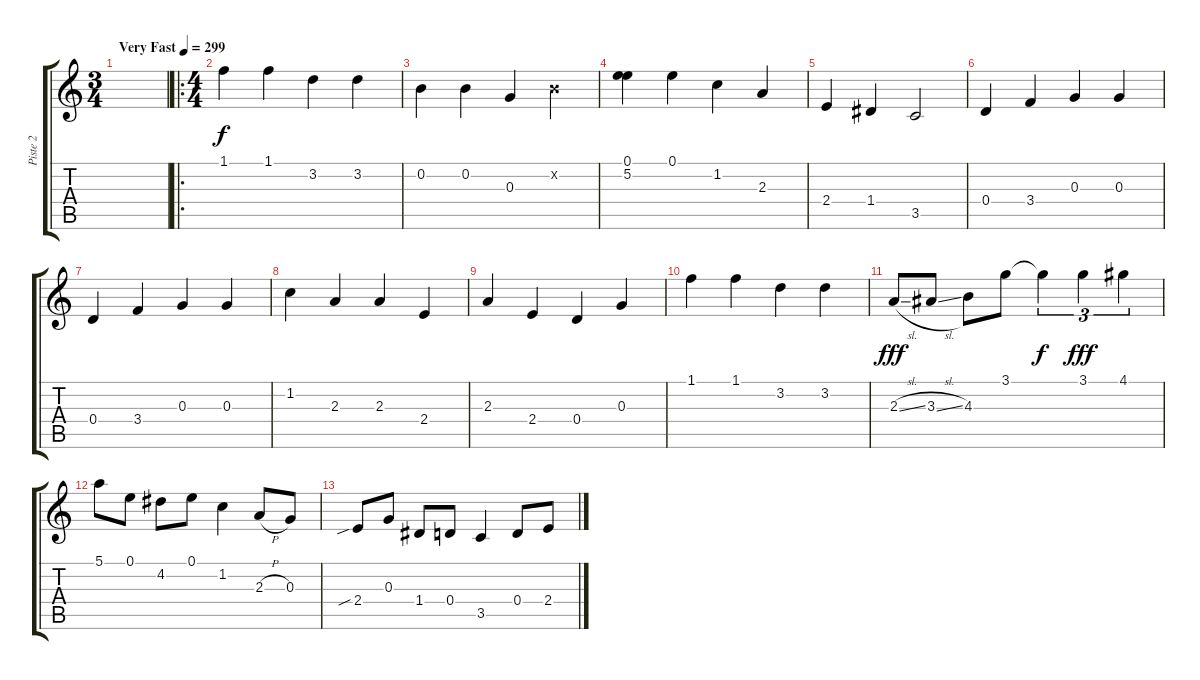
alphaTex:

\track ("Piste 2" "Piste 2") {instrument acousticguitarsteel}
\staff {score tabs}
\tuning (E4 B3 G3 D3 A2 E2) {hide}
\ts (3 4)
\tempo (299 "Very Fast")
\clef g2
\ks c
|
\ro
\ts (4 4)
1.1.4 1.1.4 3.2.4 3.2.4 |
0.2.4 0.2.4 0.3.4 0.2{x}.4 |
(0.1 5.2).4 0.1.4 1.2.4 2.3.4 |
2.4.4 1.4.4 3.5.2 |
0.4.4 3.4.4 0.3.4 0.3.4 |
0.4.4 3.4.4 0.3.4 0.3.4 |
1.2.4 2.3.4 2.3.4 2.4.4 |
2.3.4 2.4.4 0.4.4 0.3.4 |
1.1.4 1.1.4 3.2.4 3.2.4 |
2.3{sl}.8{dy fff} 3.3{sl}.8 4.3.8 3.1.8 3.1{t}.4{tu (3 2) dy f} 3.1.4{tu (3 2) dy fff} 4.1.4{tu (3 2)} |
5.1.8 0.1.8 4.2.8 0.1.8 1.2.4 2.3{h}.8 0.3.8 |
2.4{sib}.8 0.3.8 1.4.8 0.4.8 3.5.4 0.4.8 2.4.8
